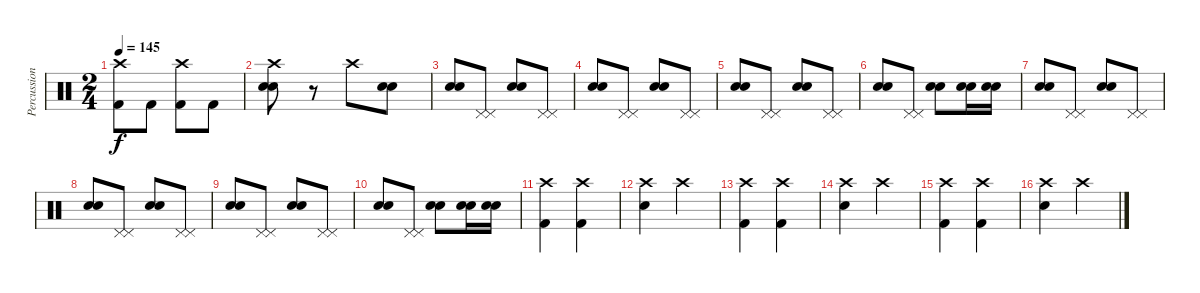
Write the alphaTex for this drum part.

\track ("Percussion" "Percussion") {instrument percussion}
\staff {score}
\articulation defaults
\ts (2 4)
\tempo 145
\clef neutral
\ks c
("Crash high (hit)" "Kick (hit) 2").8{dy f} "Kick (hit) 2".8 ("Crash high (hit)" "Kick (hit) 2").8 "Kick (hit) 2".8 |
("Crash high (hit)" "Electric Snare (hit)" "Electric Snare (hit)").8 r.8 "Crash high (hit)".8 ("Electric Snare (hit)" "Electric Snare (hit)").8 |
("Electric Snare (hit)" "Electric Snare (hit)").8 ("Pedal Hi-Hat (hit)" "Pedal Hi-Hat (hit)").8 ("Electric Snare (hit)" "Electric Snare (hit)").8 ("Pedal Hi-Hat (hit)" "Pedal Hi-Hat (hit)").8 |
("Electric Snare (hit)" "Electric Snare (hit)").8 ("Pedal Hi-Hat (hit)" "Pedal Hi-Hat (hit)").8 ("Electric Snare (hit)" "Electric Snare (hit)").8 ("Pedal Hi-Hat (hit)" "Pedal Hi-Hat (hit)").8 |
("Electric Snare (hit)" "Electric Snare (hit)").8 ("Pedal Hi-Hat (hit)" "Pedal Hi-Hat (hit)").8 ("Electric Snare (hit)" "Electric Snare (hit)").8 ("Pedal Hi-Hat (hit)" "Pedal Hi-Hat (hit)").8 |
("Electric Snare (hit)" "Electric Snare (hit)").8 ("Pedal Hi-Hat (hit)" "Pedal Hi-Hat (hit)").8 ("Electric Snare (hit)" "Electric Snare (hit)").8 ("Electric Snare (hit)" "Electric Snare (hit)").16 ("Electric Snare (hit)" "Electric Snare (hit)").16 |
("Electric Snare (hit)" "Electric Snare (hit)").8 ("Pedal Hi-Hat (hit)" "Pedal Hi-Hat (hit)").8 ("Electric Snare (hit)" "Electric Snare (hit)").8 ("Pedal Hi-Hat (hit)" "Pedal Hi-Hat (hit)").8 |
("Electric Snare (hit)" "Electric Snare (hit)").8 ("Pedal Hi-Hat (hit)" "Pedal Hi-Hat (hit)").8 ("Electric Snare (hit)" "Electric Snare (hit)").8 ("Pedal Hi-Hat (hit)" "Pedal Hi-Hat (hit)").8 |
("Electric Snare (hit)" "Electric Snare (hit)").8 ("Pedal Hi-Hat (hit)" "Pedal Hi-Hat (hit)").8 ("Electric Snare (hit)" "Electric Snare (hit)").8 ("Pedal Hi-Hat (hit)" "Pedal Hi-Hat (hit)").8 |
("Electric Snare (hit)" "Electric Snare (hit)").8 ("Pedal Hi-Hat (hit)" "Pedal Hi-Hat (hit)").8 ("Electric Snare (hit)" "Electric Snare (hit)").8 ("Electric Snare (hit)" "Electric Snare (hit)").16 ("Electric Snare (hit)" "Electric Snare (hit)").16 |
("Crash high (hit)" "Kick (hit) 2").4 ("Crash high (hit)" "Kick (hit) 2").4 |
("Electric Snare (hit)" "Crash high (hit)").4 "Crash high (hit)".4 |
("Crash high (hit)" "Kick (hit) 2").4 ("Crash high (hit)" "Kick (hit) 2").4 |
("Electric Snare (hit)" "Crash high (hit)").4 "Crash high (hit)".4 |
("Crash high (hit)" "Kick (hit) 2").4 ("Crash high (hit)" "Kick (hit) 2").4 |
("Electric Snare (hit)" "Crash high (hit)").4 "Crash high (hit)".4
